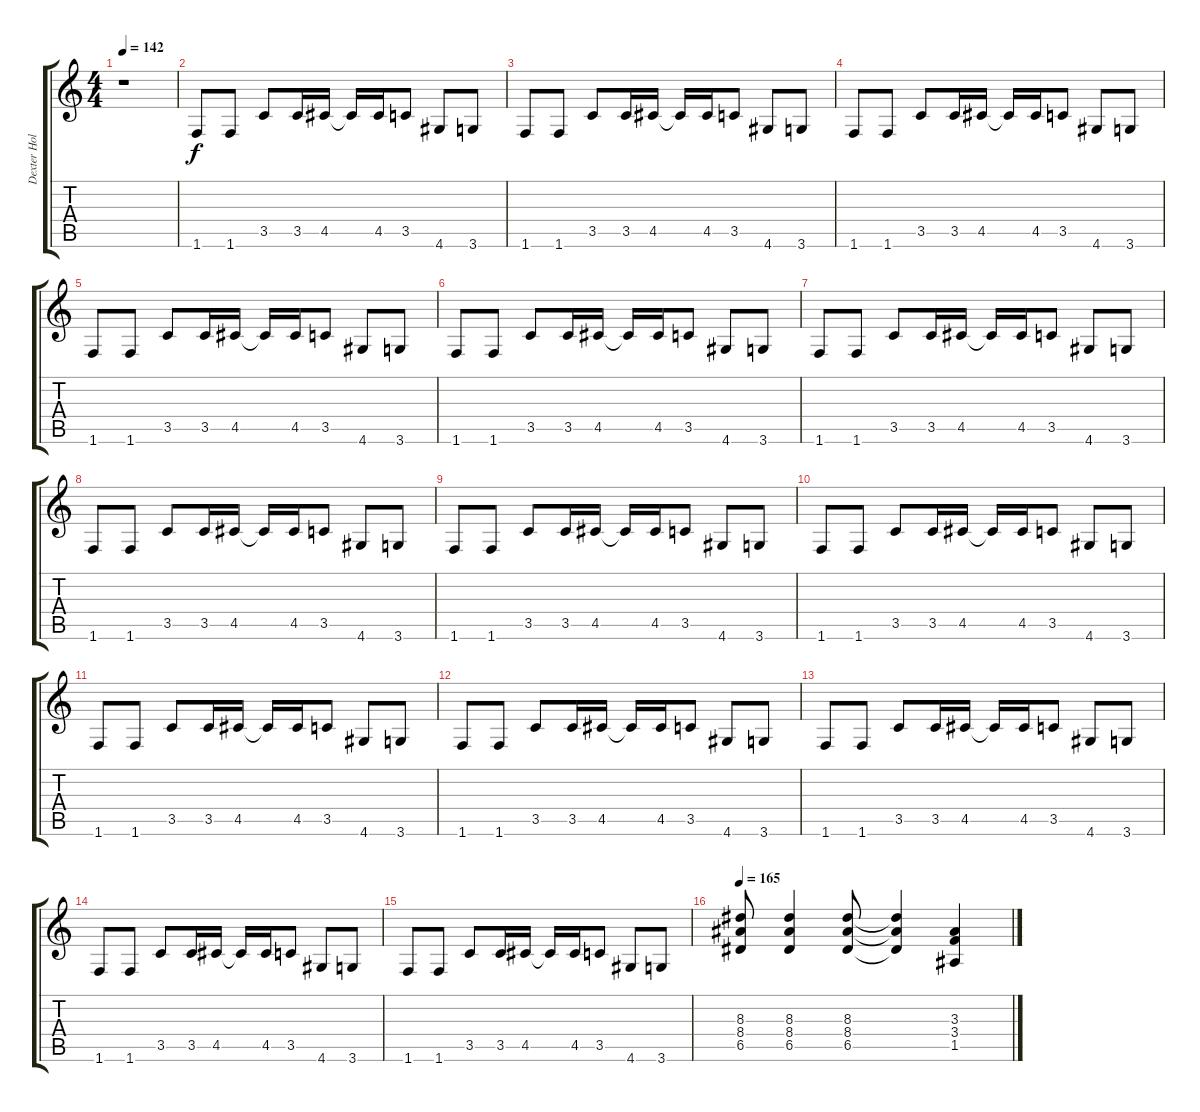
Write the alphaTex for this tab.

\track ("Dexter Holland" "Dexter Hol") {instrument distortionguitar}
\staff {score tabs}
\tuning (E4 B3 G3 D3 A2 E2) {hide}
\ts (4 4)
\tempo 142
\clef g2
\ks c
r.1{dy f} |
1.6.8 1.6.8 3.5.8 3.5.16 4.5.16 4.5{t}.16 4.5.16 3.5.8 4.6.8 3.6.8 |
1.6.8 1.6.8 3.5.8 3.5.16 4.5.16 4.5{t}.16 4.5.16 3.5.8 4.6.8 3.6.8 |
1.6.8 1.6.8 3.5.8 3.5.16 4.5.16 4.5{t}.16 4.5.16 3.5.8 4.6.8 3.6.8 |
1.6.8 1.6.8 3.5.8 3.5.16 4.5.16 4.5{t}.16 4.5.16 3.5.8 4.6.8 3.6.8 |
1.6.8 1.6.8 3.5.8 3.5.16 4.5.16 4.5{t}.16 4.5.16 3.5.8 4.6.8 3.6.8 |
1.6.8 1.6.8 3.5.8 3.5.16 4.5.16 4.5{t}.16 4.5.16 3.5.8 4.6.8 3.6.8 |
1.6.8 1.6.8 3.5.8 3.5.16 4.5.16 4.5{t}.16 4.5.16 3.5.8 4.6.8 3.6.8 |
1.6.8 1.6.8 3.5.8 3.5.16 4.5.16 4.5{t}.16 4.5.16 3.5.8 4.6.8 3.6.8 |
1.6.8 1.6.8 3.5.8 3.5.16 4.5.16 4.5{t}.16 4.5.16 3.5.8 4.6.8 3.6.8 |
1.6.8 1.6.8 3.5.8 3.5.16 4.5.16 4.5{t}.16 4.5.16 3.5.8 4.6.8 3.6.8 |
1.6.8 1.6.8 3.5.8 3.5.16 4.5.16 4.5{t}.16 4.5.16 3.5.8 4.6.8 3.6.8 |
1.6.8 1.6.8 3.5.8 3.5.16 4.5.16 4.5{t}.16 4.5.16 3.5.8 4.6.8 3.6.8 |
1.6.8 1.6.8 3.5.8 3.5.16 4.5.16 4.5{t}.16 4.5.16 3.5.8 4.6.8 3.6.8 |
1.6.8 1.6.8 3.5.8 3.5.16 4.5.16 4.5{t}.16 4.5.16 3.5.8 4.6.8 3.6.8 |
\tempo 165
(8.3 8.4 6.5).8 (8.3 8.4 6.5).4 (8.3 8.4 6.5).8 (8.3{t} 8.4{t} 6.5{t}).4 (3.3 3.4 1.5).4
